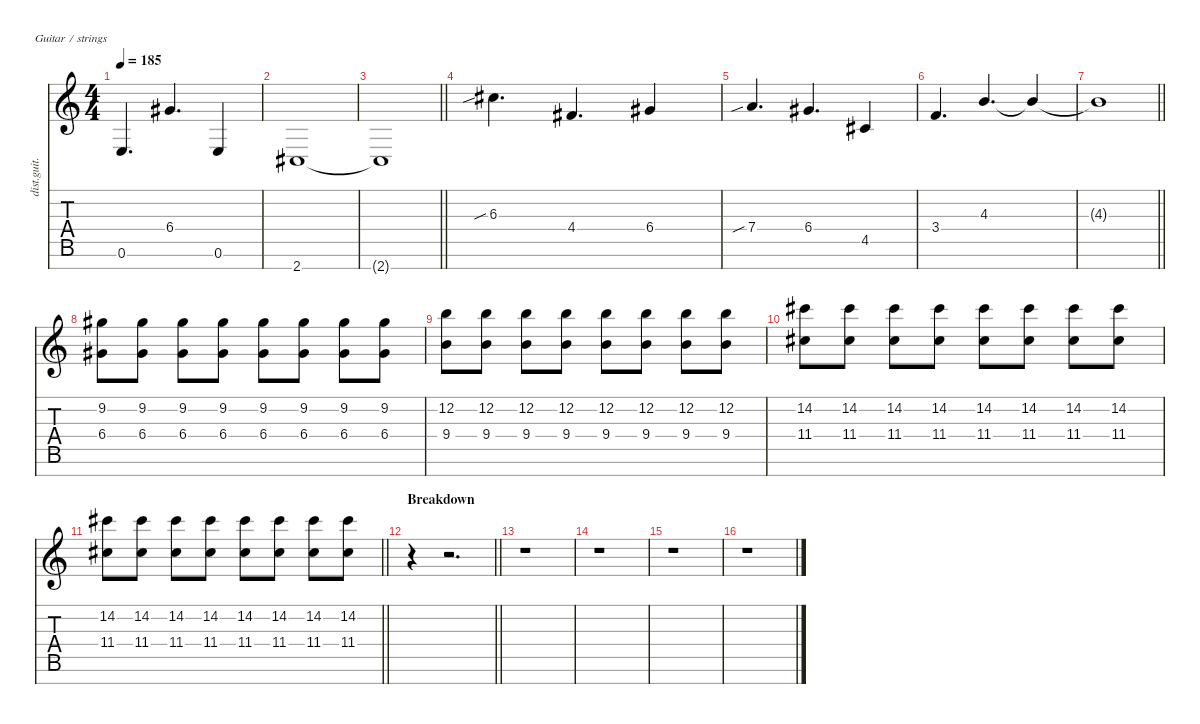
\defaultSystemsLayout 4
\hideDynamics
\bracketExtendMode nobrackets
\track ("Distortion Guitar - Zoli" "dist.guit.") {instrument distortionguitar}
\staff {score tabs}
\tuning (E4 B3 G3 D3 A2 E2 B1)
\ts (4 4)
\tempo 185
\clef g2
\ks c
0.6.4{d dy f beam Up} 6.4{acc #}.4{d beam Up} 0.6.4{beam Up} |
2.7{acc #}.1{beam Up} |
\barLineRight lightlight
2.7{t acc #}.1{beam Up} |
6.3{sib acc #}.4{d beam Down} 4.4{acc #}.4{d beam Up} 6.4{acc #}.4{beam Up} |
7.4{sib}.4{d beam Up} 6.4{acc #}.4{d beam Up} 4.5{acc #}.4{beam Up} |
3.4.4{d beam Up} 4.3.4{d beam Up} 4.3{t}.4{beam Up} |
\barLineRight lightlight
4.3{t}.1{beam Down} |
(9.2{acc #} 6.4{acc #}).8{beam Down} (9.2{acc #} 6.4{acc #}).8{beam Down} (9.2{acc #} 6.4{acc #}).8{beam Down} (9.2{acc #} 6.4{acc #}).8{beam Down} (9.2{acc #} 6.4{acc #}).8{beam Down} (9.2{acc #} 6.4{acc #}).8{beam Down} (9.2{acc #} 6.4{acc #}).8{beam Down} (9.2{acc #} 6.4{acc #}).8{beam Down} |
(12.2 9.4).8{beam Down} (12.2 9.4).8{beam Down} (12.2 9.4).8{beam Down} (12.2 9.4).8{beam Down} (12.2 9.4).8{beam Down} (12.2 9.4).8{beam Down} (12.2 9.4).8{beam Down} (12.2 9.4).8{beam Down} |
(14.2{acc #} 11.4{acc #}).8{beam Down} (14.2{acc #} 11.4{acc #}).8{beam Down} (14.2{acc #} 11.4{acc #}).8{beam Down} (14.2{acc #} 11.4{acc #}).8{beam Down} (14.2{acc #} 11.4{acc #}).8{beam Down} (14.2{acc #} 11.4{acc #}).8{beam Down} (14.2{acc #} 11.4{acc #}).8{beam Down} (14.2{acc #} 11.4{acc #}).8{beam Down} |
\barLineRight lightlight
(14.2{acc #} 11.4{acc #}).8{beam Down} (14.2{acc #} 11.4{acc #}).8{beam Down} (14.2{acc #} 11.4{acc #}).8{beam Down} (14.2{acc #} 11.4{acc #}).8{beam Down} (14.2{acc #} 11.4{acc #}).8{beam Down} (14.2{acc #} 11.4{acc #}).8{beam Down} (14.2{acc #} 11.4{acc #}).8{beam Down} (14.2{acc #} 11.4{acc #}).8{beam Down} |
\section ("" "Breakdown")
\barLineRight lightlight
r.4{beam Down} r.2{d beam Down} |
r.1{beam Down} |
r.1{beam Down} |
r.1{beam Down} |
r.1{beam Down}
